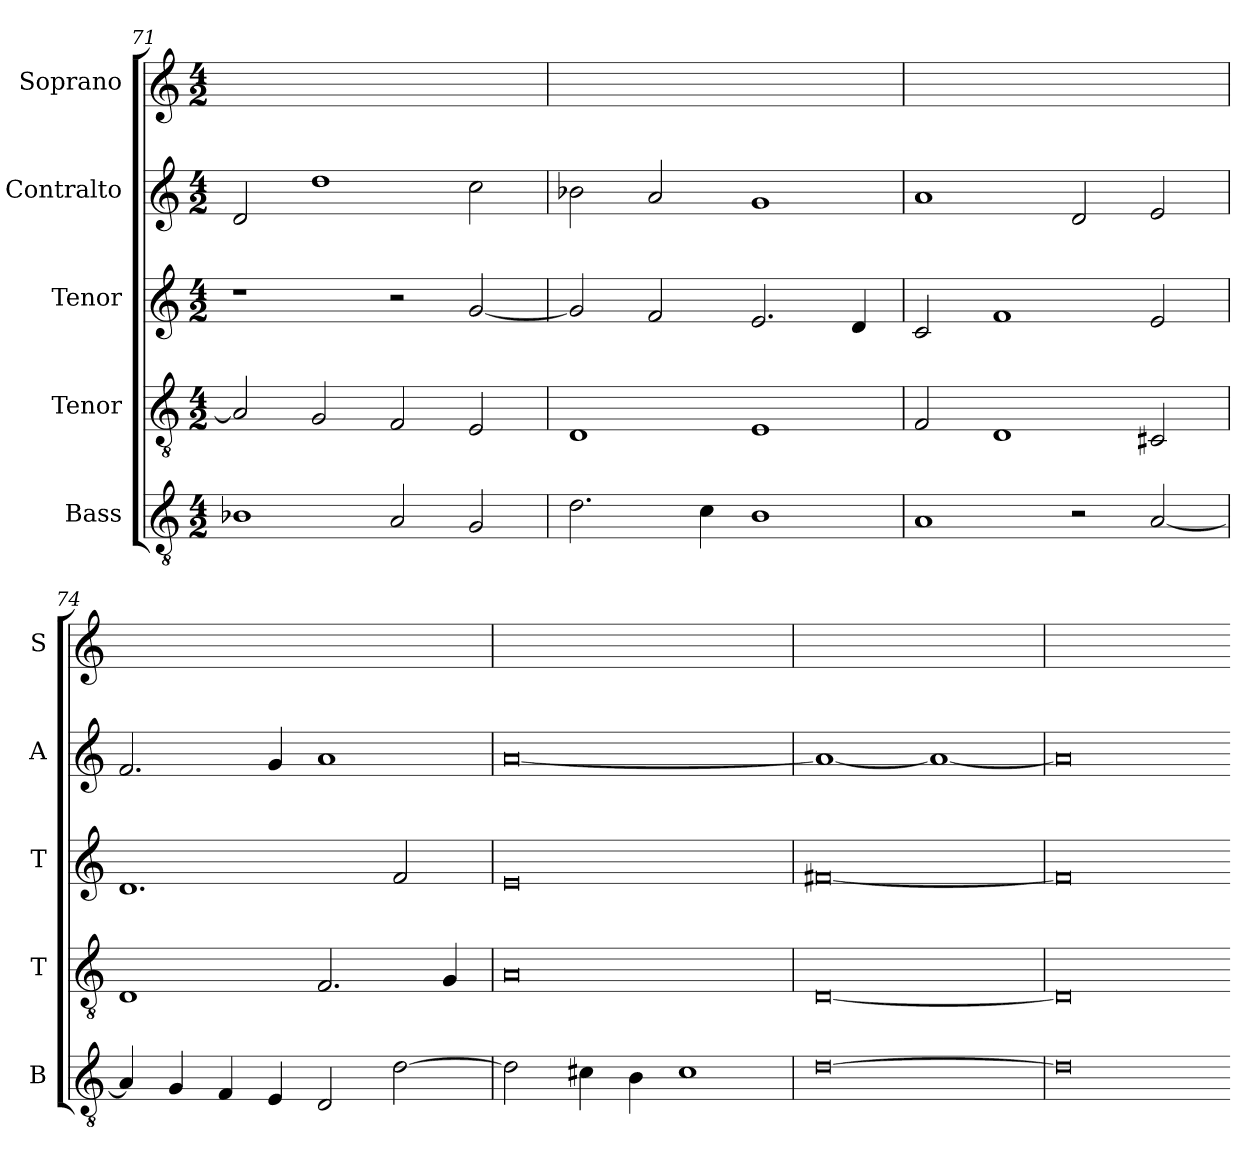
**kern	**kern	**kern	**kern	**kern
*part5	*part4	*part3	*part2	*part1
*staff5	*staff4	*staff3	*staff2	*staff1
*I"Bass	*I"Tenor	*I"Tenor	*I"Contralto	*I"Soprano
*I'B	*I'T	*I'T	*I'A	*I'S
*clefGv2	*clefGv2	*clefG2	*clefG2	*clefG2
*k[]	*k[]	*k[]	*k[]	*k[]
*D:dor	*D:dor	*D:dor	*D:dor	*D:dor
*M4/2	*M4/2	*M4/2	*M4/2	*M4/2
=71	=71	=71	=71	=71
1B-X	2A]	1r	2d	0ryy
.	2G	.	1dd	.
2A	2F	2r	.	.
2G	2E	[2g	2cc	.
=72	=72	=72	=72	=72
2.d	1D	2g]	2b-X	0ryy
.	.	2f	2a	.
4c	.	.	.	.
1B	1E	2.e	1g	.
.	.	4d	.	.
=73	=73	=73	=73	=73
1A	2F	2c	1a	0ryy
.	1D	1f	.	.
2r	.	.	2d	.
[2A	2C#X	2e	2e	.
=74	=74	=74	=74	=74
4A]	1D	1.d	2.f	0ryy
4G	.	.	.	.
4F	.	.	.	.
4E	.	.	4g	.
2D	2.F	.	1a	.
[2d	.	2f	.	.
.	4G	.	.	.
=75	=75	=75	=75	=75
2d]	0A	0e	[0a	0ryy
4c#X	.	.	.	.
4B	.	.	.	.
1c#	.	.	.	.
=76	=76	=76	=76	=76
[0d	[0D	[0f#X	1a_	0ryy
.	.	.	1a_	.
=77	=77	=77	=77	=77
0d]	0D]	0f#]	0a]	0ryy
=-	=-	=-	=-	=-
*-	*-	*-	*-	*-
